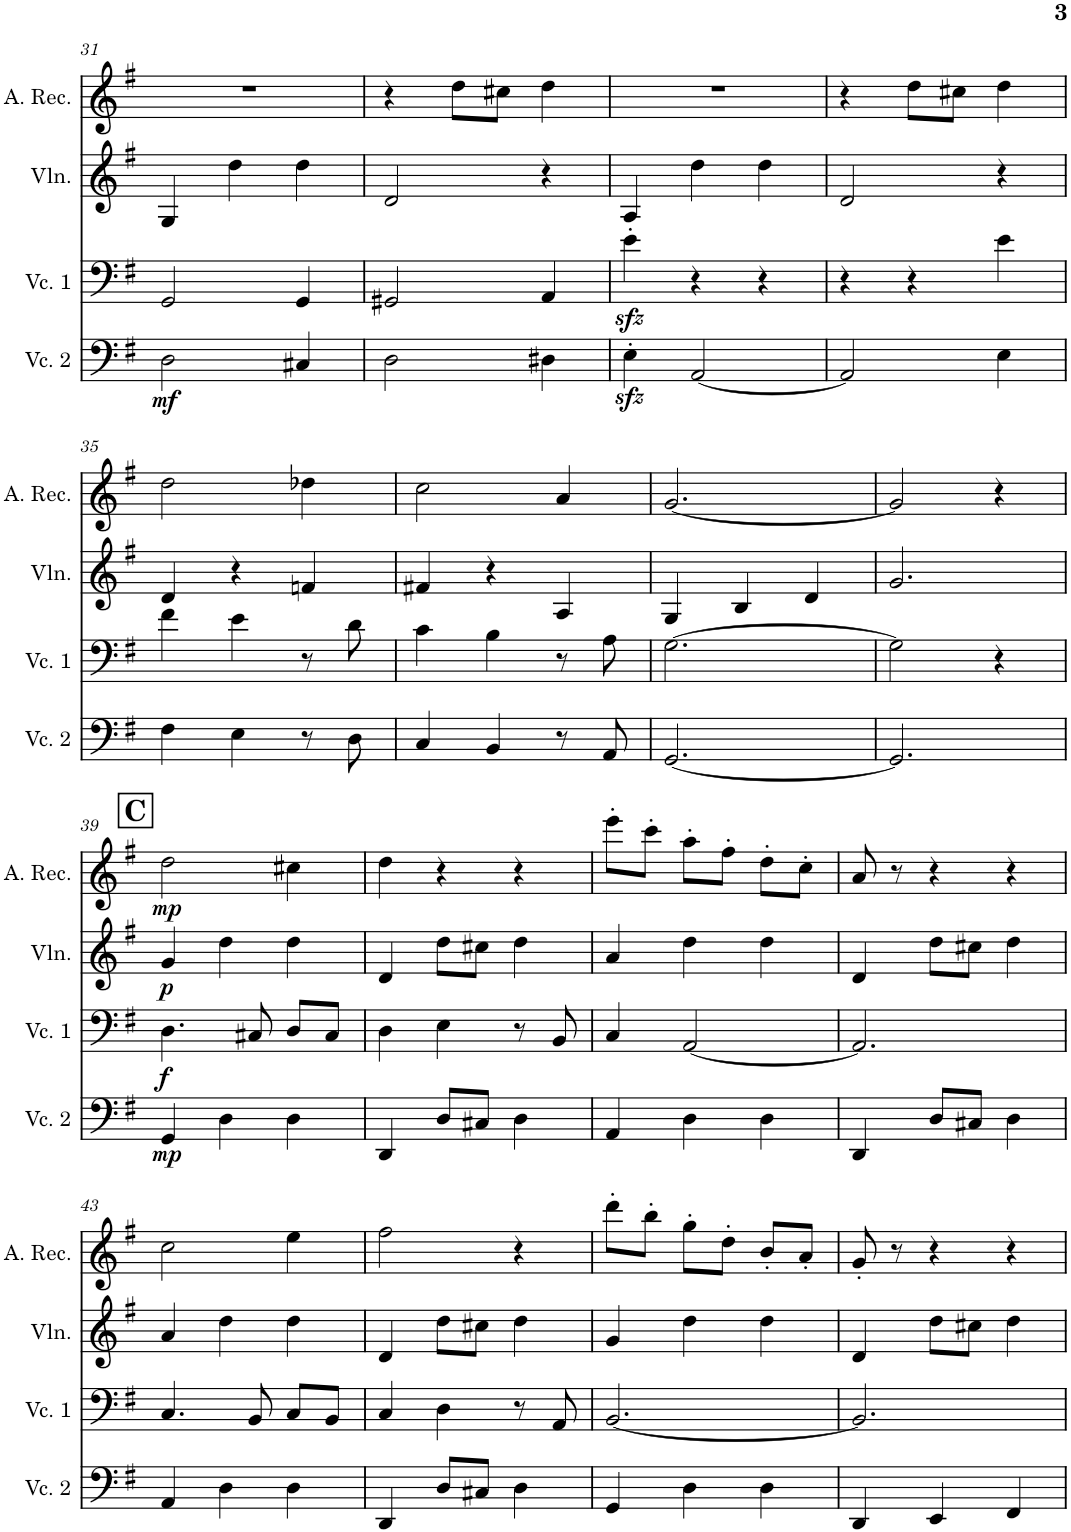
**kern	**dynam	**kern	**dynam	**kern	**dynam	**kern	**dynam
*part4	*part4	*part3	*part3	*part2	*part2	*part1	*part1
*staff4	*staff4	*staff3	*staff3	*staff2	*staff2	*staff1	*staff1
*I"Violoncello 2	*	*I"Violoncello 1	*	*I"Violin	*	*I"Alto Recorder	*
*I'Vc. 2	*	*I'Vc. 1	*	*I'Vln.	*	*I'A. Rec.	*
!!LO:PB:g=z
*clefF4	*	*clefF4	*	*clefG2	*	*clefG2	*
*k[f#]	*	*k[f#]	*	*k[f#]	*	*k[f#]	*
*M3/4	*	*M3/4	*	*M3/4	*	*M3/4	*
=31	=31	=31	=31	=31	=31	=31	=31
!	!LO:DY:b	!	!	!	!	!	!
2D\	mf	2GG/	.	4G/	.	2.r	.
.	.	.	.	4dd\	.	.	.
4C#X/	.	4GG/	.	4dd\	.	.	.
=32	=32	=32	=32	=32	=32	=32	=32
2D\	.	2GG#X/	.	2d/	.	4r	.
.	.	.	.	.	.	8dd\L	.
.	.	.	.	.	.	8cc#X\J	.
4D#X\	.	4AA/	.	4r	.	4dd\	.
=33	=33	=33	=33	=33	=33	=33	=33
4Ezz<'\	.	4ezz<'\	.	4A/	.	2.r	.
[2AA/	.	4r	.	4dd\	.	.	.
.	.	4r	.	4dd\	.	.	.
=34	=34	=34	=34	=34	=34	=34	=34
2AA/]	.	4r	.	2d/	.	4r	.
.	.	4r	.	.	.	8dd\L	.
.	.	.	.	.	.	8cc#X\J	.
4E\	.	4e\	.	4r	.	4dd\	.
!!LO:LB:g=z
=35	=35	=35	=35	=35	=35	=35	=35
4F#\	.	4f#\	.	4d/	.	2dd\	.
4E\	.	4e\	.	4r	.	.	.
8r	.	8r	.	4fn/	.	4dd-X\	.
8D\	.	8d\	.	.	.	.	.
=36	=36	=36	=36	=36	=36	=36	=36
4C/	.	4c\	.	4f#X/	.	2cc\	.
4BB/	.	4B\	.	4r	.	.	.
8r	.	8r	.	4A/	.	4a/	.
8AA/	.	8A\	.	.	.	.	.
=37	=37	=37	=37	=37	=37	=37	=37
[2.GG/	.	[2.G\	.	4G/	.	[2.g/	.
.	.	.	.	4B/	.	.	.
.	.	.	.	4d/	.	.	.
=38	=38	=38	=38	=38	=38	=38	=38
2.GG/]	.	2G\]	.	2.g/	.	2g/]	.
.	.	4r	.	.	.	4r	.
!!LO:LB:g=z
!!LO:REH:place=s1:a:B:cj:fs=14:t=C
=39	=39	=39	=39	=39	=39	=39	=39
!	!LO:DY:b	!	!LO:DY:b	!	!LO:DY:b	!	!LO:DY:b
4GG/	mp	4.D\	f	4g/	p	2dd\	mp
4D\	.	.	.	4dd\	.	.	.
.	.	8C#X/	.	.	.	.	.
4D\	.	8D/L	.	4dd\	.	4cc#X\	.
.	.	8C#/J	.	.	.	.	.
=40	=40	=40	=40	=40	=40	=40	=40
4DD/	.	4D\	.	4d/	.	4dd\	.
8D/L	.	4E\	.	8dd\L	.	4r	.
8C#X/J	.	.	.	8cc#X\J	.	.	.
4D\	.	8r	.	4dd\	.	4r	.
.	.	8BB/	.	.	.	.	.
=41	=41	=41	=41	=41	=41	=41	=41
4AA/	.	4C/	.	4a/	.	8eee'\L	.
.	.	.	.	.	.	8ccc'\J	.
4D\	.	[2AA/	.	4dd\	.	8aa'\L	.
.	.	.	.	.	.	8ff#'\J	.
4D\	.	.	.	4dd\	.	8dd'\L	.
.	.	.	.	.	.	8cc'\J	.
=42	=42	=42	=42	=42	=42	=42	=42
4DD/	.	2.AA/]	.	4d/	.	8a/	.
.	.	.	.	.	.	8r	.
8D/L	.	.	.	8dd\L	.	4r	.
8C#X/J	.	.	.	8cc#X\J	.	.	.
4D\	.	.	.	4dd\	.	4r	.
!!LO:LB:g=z
=43	=43	=43	=43	=43	=43	=43	=43
4AA/	.	4.C/	.	4a/	.	2cc\	.
4D\	.	.	.	4dd\	.	.	.
.	.	8BB/	.	.	.	.	.
4D\	.	8C/L	.	4dd\	.	4ee\	.
.	.	8BB/J	.	.	.	.	.
=44	=44	=44	=44	=44	=44	=44	=44
4DD/	.	4C/	.	4d/	.	2ff#\	.
8D/L	.	4D\	.	8dd\L	.	.	.
8C#X/J	.	.	.	8cc#X\J	.	.	.
4D\	.	8r	.	4dd\	.	4r	.
.	.	8AA/	.	.	.	.	.
=45	=45	=45	=45	=45	=45	=45	=45
4GG/	.	[2.BB/	.	4g/	.	8ddd'\L	.
.	.	.	.	.	.	8bb'\J	.
4D\	.	.	.	4dd\	.	8gg'\L	.
.	.	.	.	.	.	8dd'\J	.
4D\	.	.	.	4dd\	.	8b'/L	.
.	.	.	.	.	.	8a'/J	.
=46	=46	=46	=46	=46	=46	=46	=46
4DD/	.	2.BB/]	.	4d/	.	8g'/	.
.	.	.	.	.	.	8r	.
4EE/	.	.	.	8dd\L	.	4r	.
.	.	.	.	8cc#X\J	.	.	.
4FF#/	.	.	.	4dd\	.	4r	.
=	=	=	=	=	=	=	=
*-	*-	*-	*-	*-	*-	*-	*-
